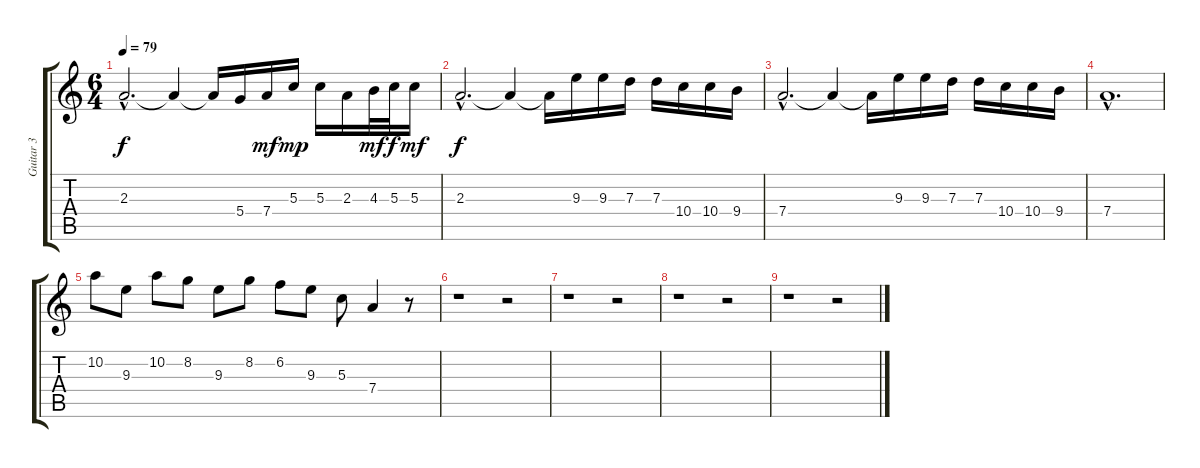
\track ("Guitar 3" "Guitar 3") {instrument acousticguitarnylon}
\staff {score tabs}
\tuning (E4 B3 G3 D3 A2 E2) {hide}
\ts (6 4)
\tempo 79
\clef g2
\ks c
2.3{hac}.2{d dy f} 2.3{t}.4 2.3{t}.16 5.4.16 7.4.16{dy mf} 5.3.16{dy mp} 5.3.16 2.3.16 4.3.32{dy mf} 5.3.32{dy f} 5.3.16{dy mf} |
2.3{hac}.2{d dy f} 2.3{t}.4 2.3{t}.16 9.3.16 9.3.16 7.3.16 7.3.16 10.4.16 10.4.16 9.4.16 |
7.4{hac}.2{d} 7.4{t}.4 7.4{t}.16 9.3.16 9.3.16 7.3.16 7.3.16 10.4.16 10.4.16 9.4.16 |
7.4{hac}.1{d} |
10.2.8 9.3.8 10.2.8 8.2.8 9.3.8 8.2.8 6.2.8 9.3.8 5.3.8 7.4.4 r.8 |
r.1 r.2 |
r.1 r.2 |
r.1 r.2 |
r.1 r.2
